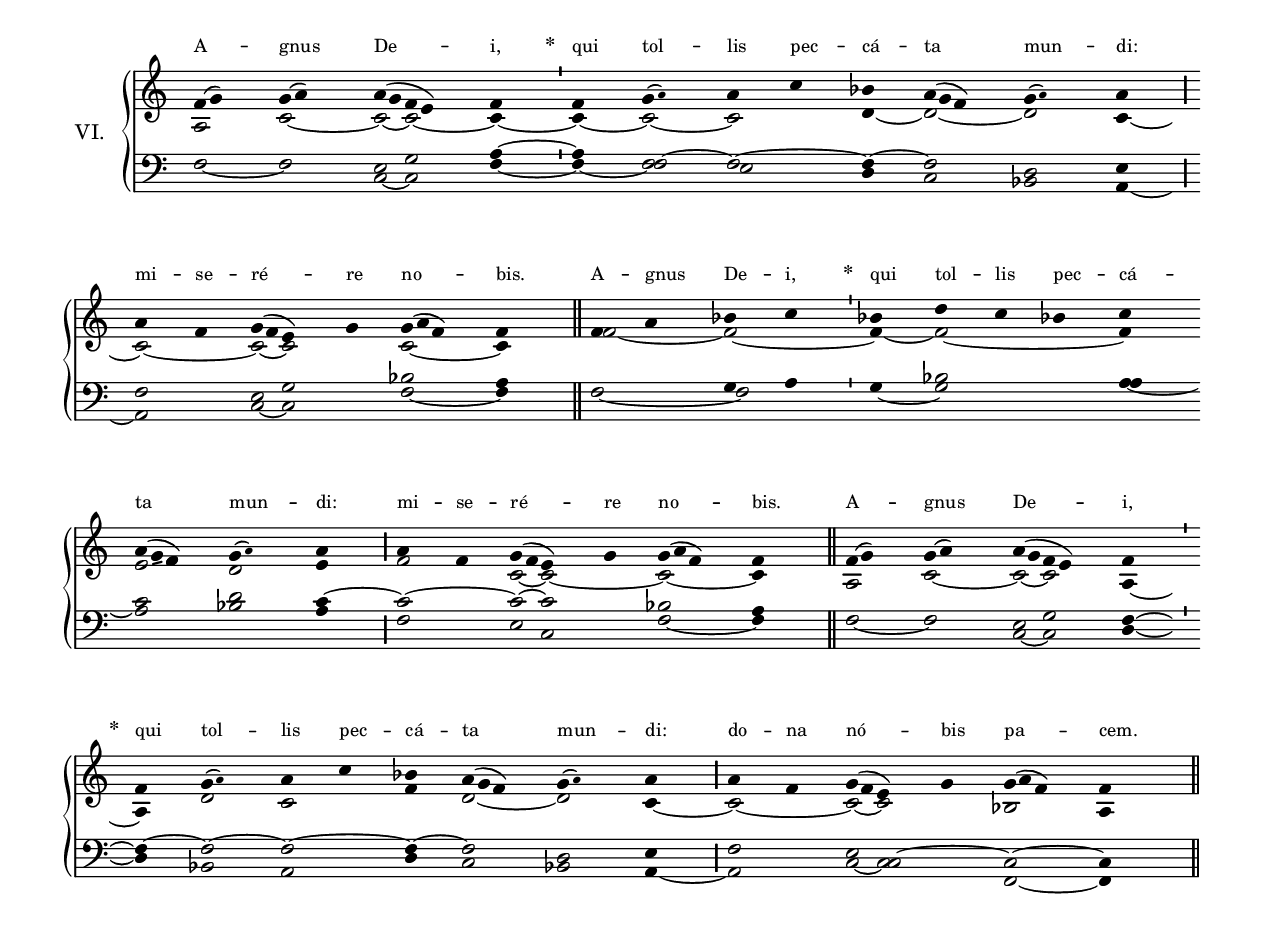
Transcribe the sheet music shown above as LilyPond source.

\version "2.18"
\include "gregorian.ly"
\include "noh2.ily"

%Page reference: page v.28
%(volume.page)

global = {
 \key f \lydian
 \cadenzaOn 
 \override Glissando #'thickness = #2.0
}

chantText = \lyricmode {
A -- gnus De -- i, 
\set stanza = " * " qui tol -- lis pec -- cá -- ta mun -- di: 
mi -- se -- ré -- re no -- bis. 
A -- gnus De -- i, 
\set stanza = " * " qui tol -- lis pec -- cá -- ta mun -- di: 
mi -- se -- ré -- re no -- bis. 
A -- gnus De -- i, 
\set stanza = " * " qui tol -- lis pec -- cá -- ta mun -- di: 
do -- na nó -- bis pa -- cem. }

chantMusic = {
\tieDown   f'4 (g'4) g'4 (a'4) a'4 (g'4 f'4 e'4) f'4 \divisioMinima
 f'4 g'4 (\once \tweak #'font-size #-4 a'4) a'4 c''4  bes'4 a'4 (g'4 f'4) g'4 (\once \tweak #'font-size #-4 a'4) a'4 \divisioMaior
 \forceBreak
 a'4 f'4 g'4 (f'4 e'4) g'4 g'4 (a'4 f'4) f'4 \finalis
 f'4 a'4  bes'4 c''4 \divisioMinima
  bes'4 d''4 c''4  bes'4 c''4 \forceBreak
 a'4 (g'4 f'4) g'4 (\once \tweak #'font-size #-4 a'4) a'4 \divisioMaior
 a'4 f'4 g'4 (f'4 e'4) g'4 g'4 (a'4 f'4) f'4 \finalis
 f'4 (g'4) g'4 (a'4) a'4 (g'4 f'4 e'4) f'4 \divisioMinima
 \forceBreak
 f'4 g'4 (\once \tweak #'font-size #-4 a'4) a'4 c''4  bes'4 a'4 (g'4 f'4) g'4 (\once \tweak #'font-size #-4 a'4) a'4 \divisioMaior
 a'4 f'4 g'4 (f'4 e'4) g'4 g'4 (a'4 f'4) f'4 \finalis

}

altoMusic = {
a2 c'2 ~ c'2 ~ c'2 ~ c'4 ~ \divisioMinima
c'4 ~ c'2 ~ c'2 d'4 ~ d'2*3/2 ~ d'2 c'4 ~ \divisioMaior
c'2 ~ c'2 ~ c'2 c'2*3/2 ~ c'4 \finalis
f'2 ~ f'2 ~ f'4 ~ f'2*3/2 ~ f'4 e'2 -\tweak Glissando.Y-offset #-0.8 \glissando f'4 d'2 e'4 \divisioMaior
f'2 c'2 ~ c'2 ~ c'2*3/2 ~ c'4 \finalis
a2 c'2 ~ c'2 ~ c'2 a4 ~ \divisioMinima
a4 d'2 c'2 f'4 d'2*3/2 ~ d'2 c'4 ~ \divisioMaior
c'2 ~ c'2 ~ c'2 bes2*3/2 a4 \finalis
}

tenorMusic = {
r2*4/2 e2 g2 a4 ~ \divisioMinima
a4 \shiftRight f2 ~ f2 ~ f4 ~ f2*3/2 d2 e4 \divisioMaior
f2 e2 g2 bes2*3/2 a4 \finalis
r2 g4 a4 r4 bes2*3/2 \shiftRight a4 c'2*3/2 d'2 c'4 ~ \divisioMaior
c'2 ~ c'2 ~ c'2 bes2*3/2 a4 \finalis
r2*4/2 e2 g2 f4 ~ \divisioMinima
f4 ~ f2 ~ f2 ~ f4 ~ f2*3/2 d2 e4 \divisioMaior
f2 e2 \shiftRight c2 ~ c2*3/2 ~ c4 \finalis
}

bassMusic = {
f2 ~ f2 c2 ~ c2 f4 ~ \divisioMinima
f4 ~ f2 e2 d4 c2*3/2 bes,2 a,4 ~ \divisioMaior
a,2 c2 ~ c2 f2*3/2 ~ f4 \finalis
f2 ~ f2 \divisioMinima g4 ~ g2*3/2 a4 ~ a2*3/2 bes2 a4 \divisioMaior
f2 e2 c2 f2*3/2 ~ f4 \finalis
f2 ~ f2 c2 ~ c2 d4 ~ \divisioMinima
d4 bes,2 a,2 d4 c2*3/2 bes,2 a,4 ~ \divisioMaior
a,2 c2 ~ c2 f,2*3/2 ~ f,4 \finalis
}

voiceLines = {
\voiceLineStyle


}

\score{
  <<
    \new Lyrics
    \new GrandStaff <<
      \set GrandStaff.autoBeaming = ##f
      \set GrandStaff.instrumentName = \markup \center-column {
        "VI."
      }
      \new Staff = up <<
        \new Voice = "chant" {
          \voiceOne \global \chantMusic
        }
        \new Voice {
          \voiceTwo \global \altoMusic
        }
      >>

      \new Staff = down <<
        \clef bass
        \new Voice {
          \voiceOne \global \tenorMusic
        }
        \new Voice {
          \voiceTwo \global \bassMusic
        }
	\new Voice {
        \voiceThree \global \voiceLines
        }
      >>
    >>
    \context Lyrics {
      \lyricsto chant {
      \chantText
    }
    }
  >>
  \layout{
  }
  
}
